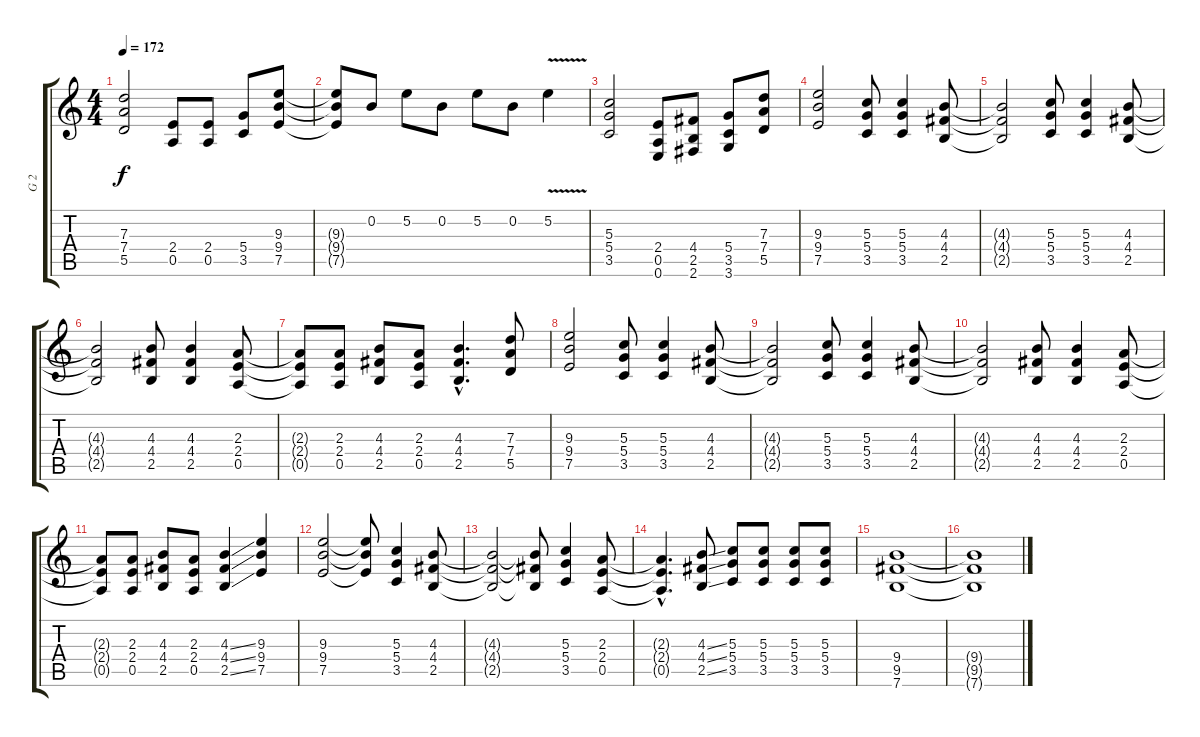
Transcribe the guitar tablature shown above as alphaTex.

\track ("G 2" "G 2") {instrument overdrivenguitar}
\staff {score tabs}
\tuning (E4 B3 G3 D3 A2 E2) {hide}
\ts (4 4)
\tempo 172
\clef g2
\ks c
(7.3 7.4 5.5).2{dy f} (2.4 0.5).8 (2.4 0.5).8 (5.4 3.5).8 (9.3 9.4 7.5).8 |
(9.3{t} 9.4{t} 7.5{t}).8 0.2.8 5.2.8 0.2.8 5.2.8 0.2.8 5.2{v}.4 |
(5.3 5.4 3.5).2 (2.4 0.5 0.6).8 (4.4 2.5 2.6).8 (5.4 3.5 3.6).8 (7.3 7.4 5.5).8 |
\section ("" "")
(9.3 9.4 7.5).2 (5.3 5.4 3.5).8 (5.3 5.4 3.5).4 (4.3 4.4 2.5).8 |
(4.3{t} 4.4{t} 2.5{t}).2 (5.3 5.4 3.5).8 (5.3 5.4 3.5).4 (4.3 4.4 2.5).8 |
(4.3{t} 4.4{t} 2.5{t}).2 (4.3 4.4 2.5).8 (4.3 4.4 2.5).4 (2.3 2.4 0.5).8 |
(2.3{t} 2.4{t} 0.5{t}).8 (2.3 2.4 0.5).8 (4.3 4.4 2.5).8 (2.3 2.4 0.5).8 (4.3{hac} 4.4{hac} 2.5{hac}).4{d} (7.3 7.4 5.5).8 |
(9.3 9.4 7.5).2 (5.3 5.4 3.5).8 (5.3 5.4 3.5).4 (4.3 4.4 2.5).8 |
(4.3{t} 4.4{t} 2.5{t}).2 (5.3 5.4 3.5).8 (5.3 5.4 3.5).4 (4.3 4.4 2.5).8 |
(4.3{t} 4.4{t} 2.5{t}).2 (4.3 4.4 2.5).8 (4.3 4.4 2.5).4 (2.3 2.4 0.5).8 |
(2.3{t} 2.4{t} 0.5{t}).8 (2.3 2.4 0.5).8 (4.3 4.4 2.5).8 (2.3 2.4 0.5).8 (4.3{ss} 4.4{ss} 2.5{ss}).4 (9.3 9.4 7.5).4 |
\section ("" "")
(9.3 9.4 7.5).2 (9.3{t} 9.4{t} 7.5{t}).8 (5.3 5.4 3.5).4 (4.3 4.4 2.5).8 |
(4.3{t} 4.4{t} 2.5{t}).2 (4.3{t} 4.4{t} 2.5{t}).8 (5.3 5.4 3.5).4 (2.3 2.4 0.5).8 |
(2.3{hac t} 2.4{hac t} 0.5{hac t}).4{d} (4.3{ss} 4.4{ss} 2.5{ss}).8 (5.3 5.4 3.5).8 (5.3 5.4 3.5).8 (5.3 5.4 3.5).8 (5.3 5.4 3.5).8 |
(9.4 9.5 7.6).1 |
(9.4{t} 9.5{t} 7.6{t}).1
